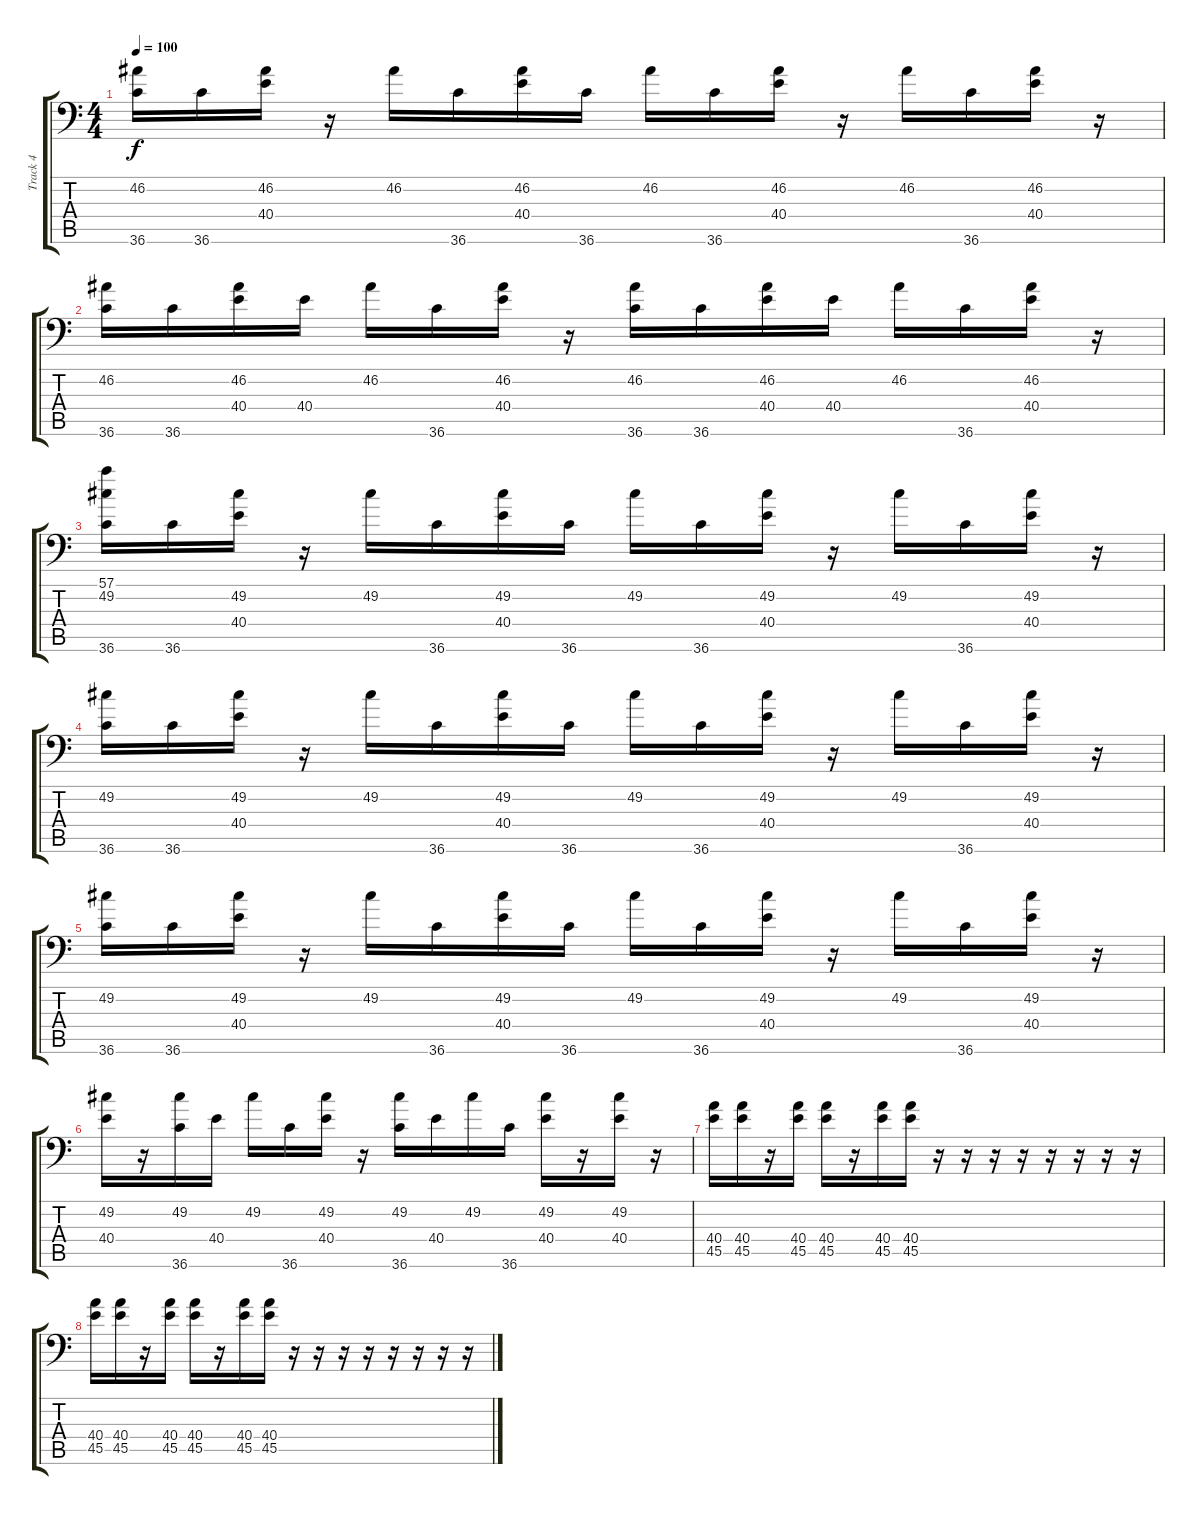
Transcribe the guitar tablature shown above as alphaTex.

\track ("Track 4" "Track 4") {instrument acousticgrandpiano}
\staff {score tabs}
\tuning (C-1 C-1 C-1 C-1 C-1 C-1) {hide}
\ts (4 4)
\tempo 100
\clef f4
\ks c
(46.2 36.6).16{dy f} 36.6.16 (46.2 40.4).16 r.16 46.2.16 36.6.16 (46.2 40.4).16 36.6.16 46.2.16 36.6.16 (46.2 40.4).16 r.16 46.2.16 36.6.16 (46.2 40.4).16 r.16 |
(46.2 36.6).16 36.6.16 (46.2 40.4).16 40.4.16 46.2.16 36.6.16 (46.2 40.4).16 r.16 (46.2 36.6).16 36.6.16 (46.2 40.4).16 40.4.16 46.2.16 36.6.16 (46.2 40.4).16 r.16 |
(57.1 49.2 36.6).16 36.6.16 (49.2 40.4).16 r.16 49.2.16 36.6.16 (49.2 40.4).16 36.6.16 49.2.16 36.6.16 (49.2 40.4).16 r.16 49.2.16 36.6.16 (49.2 40.4).16 r.16 |
(49.2 36.6).16 36.6.16 (49.2 40.4).16 r.16 49.2.16 36.6.16 (49.2 40.4).16 36.6.16 49.2.16 36.6.16 (49.2 40.4).16 r.16 49.2.16 36.6.16 (49.2 40.4).16 r.16 |
(49.2 36.6).16 36.6.16 (49.2 40.4).16 r.16 49.2.16 36.6.16 (49.2 40.4).16 36.6.16 49.2.16 36.6.16 (49.2 40.4).16 r.16 49.2.16 36.6.16 (49.2 40.4).16 r.16 |
(49.2 40.4).16 r.16 (49.2 36.6).16 40.4.16 49.2.16 36.6.16 (49.2 40.4).16 r.16 (49.2 36.6).16 40.4.16 49.2.16 36.6.16 (49.2 40.4).16 r.16 (49.2 40.4).16 r.16 |
(40.4 45.5).16 (40.4 45.5).16 r.16 (40.4 45.5).16 (40.4 45.5).16 r.16 (40.4 45.5).16 (40.4 45.5).16 r.16 r.16 r.16 r.16 r.16 r.16 r.16 r.16 |
(40.4 45.5).16 (40.4 45.5).16 r.16 (40.4 45.5).16 (40.4 45.5).16 r.16 (40.4 45.5).16 (40.4 45.5).16 r.16 r.16 r.16 r.16 r.16 r.16 r.16 r.16
